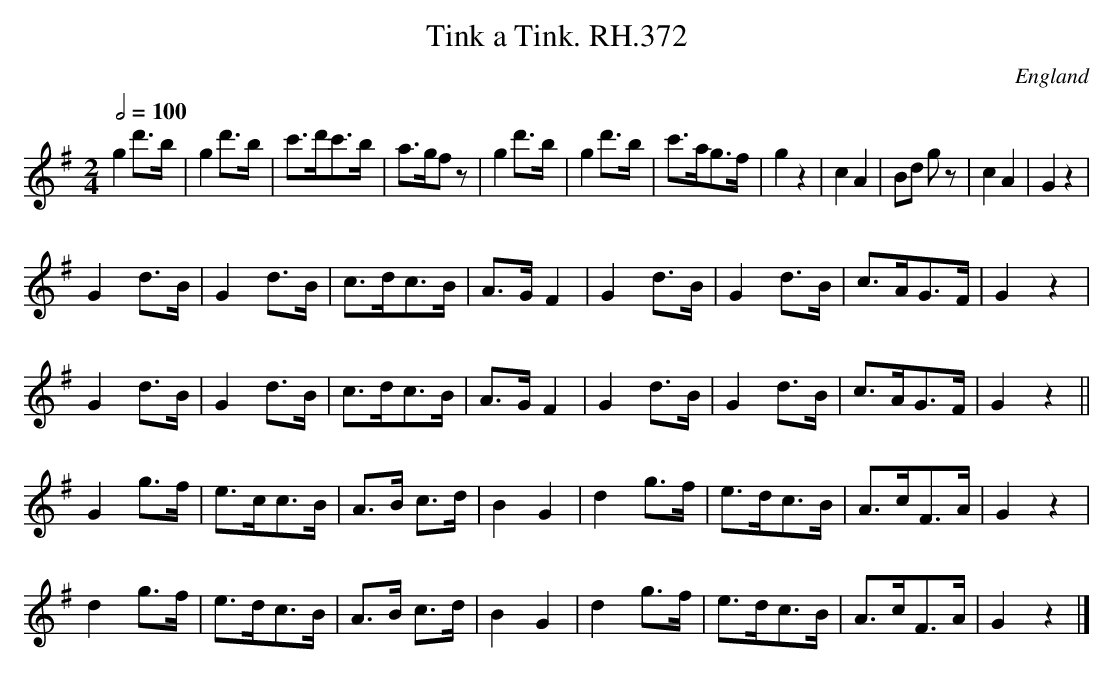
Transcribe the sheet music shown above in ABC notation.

X:1
T:Tink a Tink. RH.372
L:1/8
M:2/4
O:England
Q:1/2=100
K:G
g2d'>b|g2d'>b|c'>d'c'>b|a>gfz|\
g2d'>b|g2d'>b|c'>ag>f|g2z2|\
c2A2|Bd gz|c2A2|G2z2|!
G2d>B|G2d>B|c>dc>B|A>GF2|\
G2d>B|G2d>B|c>AG>F|G2z2|!
G2d>B|G2d>B|c>dc>B|A>GF2|\
G2d>B|G2d>B|c>AG>F|G2z2||!
G2g>f|e>cc>B|A>B c>d|B2G2|\
d2g>f|e>dc>B|A>cF>A|G2z2|!
d2g>f|e>dc>B|A>B c>d|B2G2|\
d2g>f|e>dc>B|A>cF>A|G2z2|]
